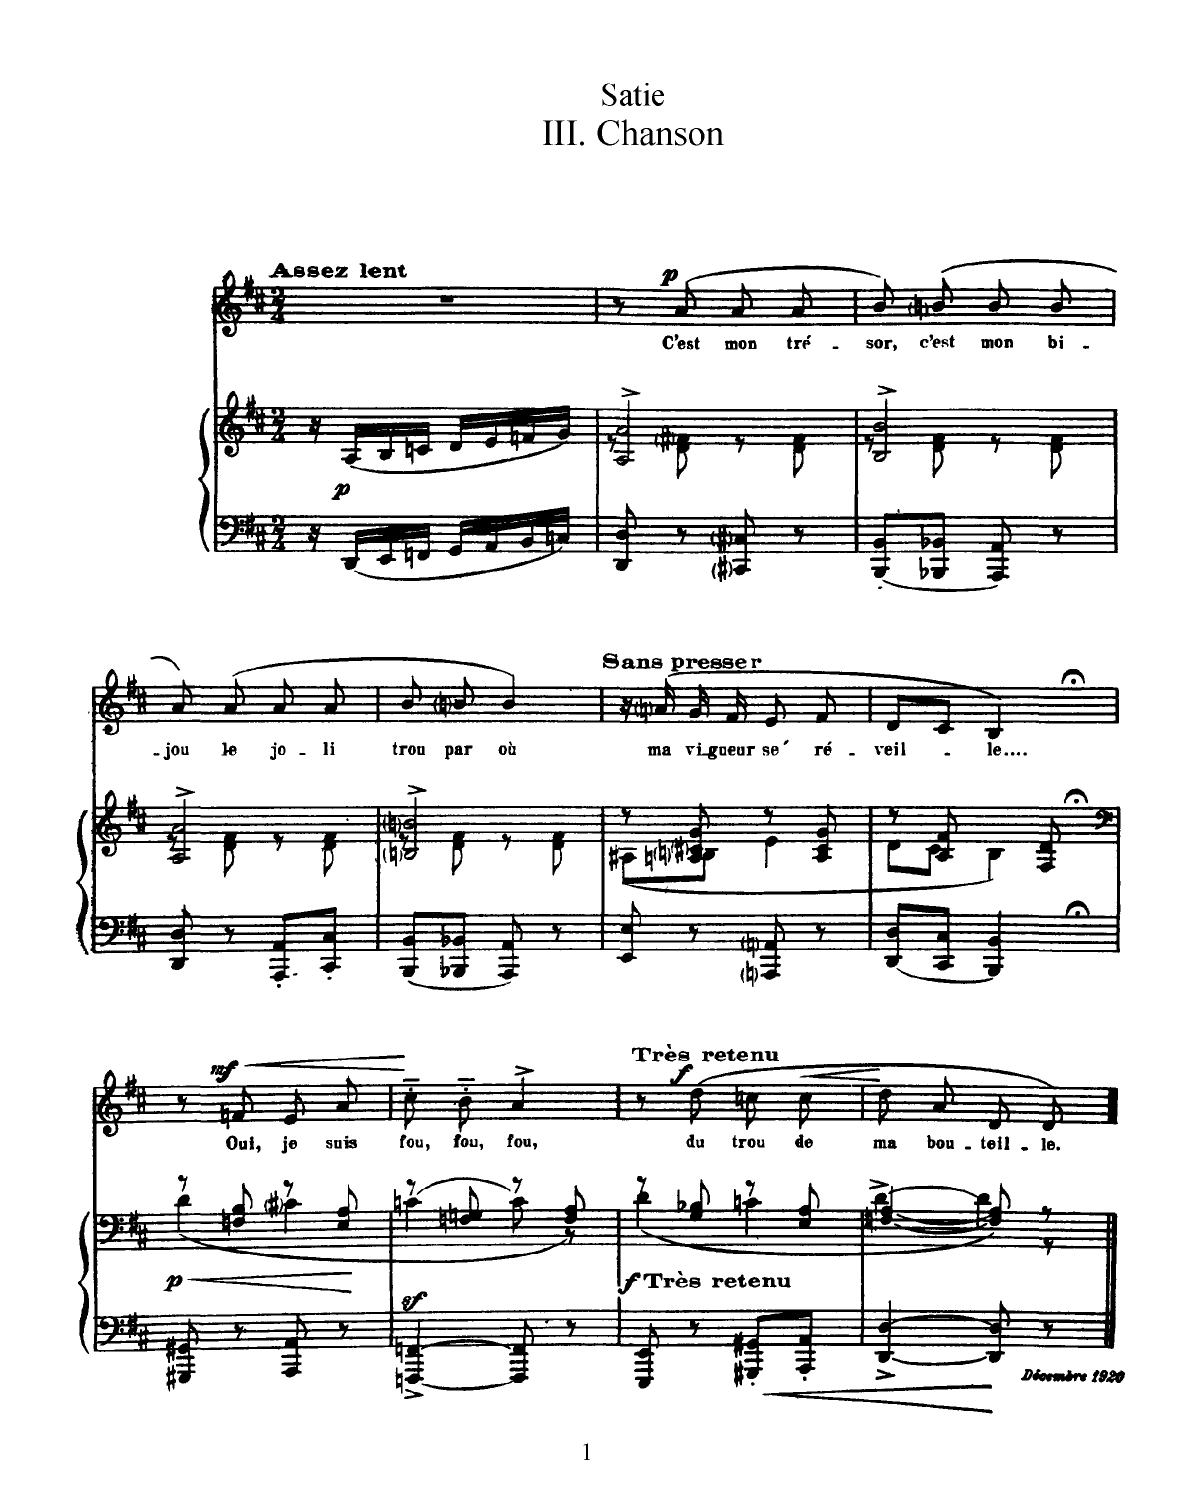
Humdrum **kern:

**kern	**kern	**dynam	**kern	**text	**dynam
*part2	*part2	*part2	*part1	*part1	*part1
*staff3	*staff2	*staff2/3	*staff1	*staff1	*staff1
*I"Piano	*	*	*I"Chant Voice	*	*
*I'Pno	*	*	*	*	*
*clefF4	*clefG2	*	*clefG2	*	*
*k[f#c#]	*k[f#c#]	*	*k[f#c#]	*	*
*M2/4	*M2/4	*	*M2/4	*	*
=1	=1	=1	=1	=1	=1
!	!	!	!LO:TX:a:B:t=Assez lent	!	!
16r	16r	.	2r	.	.
!	!	!LO:DY:b	!	!	!
16DD/LL	(16A/LL	p	.	.	.
16EE/	16B/	.	.	.	.
16FFn/JJ	16cn/JJ	.	.	.	.
16GG/LL	16d/LL	.	.	.	.
16AA/	16e/	.	.	.	.
16BB/	16fn/	.	.	.	.
16Cn/JJ	16g/JJ)	.	.	.	.
=2	=2	=2	=2	=2	=2
*	*^	*	*	*	*
8DD/ 8D/	2A/^ 2a/^	8r	.	8r	.	.
!	!	!	!	!	!	!LO:DY:b
8r	.	8d\ 8f#i\	.	(>8a/	C’est	p
8CC#i/ 8C#i/	.	8r	.	8a/	mon	.
8r	.	8d\ 8f#\	.	8a/)	tré-	.
=3	=3	=3	=3	=3	=3	=3
8BBB/' 8BB/'L	2B/^ 2b/^	8r	.	(8b\	-sor,	.
8BBB-X/ 8BB-X/J	.	8d\ 8f#\	.	8bni\	c’est	.
8AAA/ 8AA/	.	8r	.	8b\	mon	.
8r	.	8d\ 8f#\	.	8b\	bi-	.
=4	=4	=4	=4	=4	=4	=4
8DD/ 8D/	2A/^ 2a/^	8r	.	8a/)	-– jou	.
8r	.	8d\ 8f#\	.	(8a/	le	.
8AAA/' 8AA/'L	.	8r	.	8a/	jo-	.
8CC#/' 8C#/'J	.	8d\ 8f#\	.	8a/	-li	.
=5	=5	=5	=5	=5	=5	=5
8BBB/ 8BB/L	2Bni/^ 2bni/^	8r	.	8b/	trou	.
8BBB-X/ 8BB-X/J	.	8d\ 8f#\	.	8bni/	par	.
8AAA/ 8AA/	.	8r	.	4b/)	où	.
8r	.	8d\ 8f#\	.	.	.	.
=6	=6	=6	=6	=6	=6	=6
!	!	!	!	!LO:TX:a:B:t=Sans presser	!	!
8EE/ 8E/	8r	(8A#X\L	.	16r	.	.
.	.	.	.	(16ani/	ma	.
8r	8Ani/ 8c#i/ 8g/	8Bn\J	.	16g/	vi-	.
.	.	.	.	16f#/	-gueur	.
8AAAni/ 8AAni/	8r	4e\	.	8e/	se	.
8r	8A/ 8c#/ 8g/	.	.	8f#/	ré-	.
=7	=7	=7	=7	=7	=7	=7
8DD/ 8D/L	8r	8d\L	.	8d/L	-veil-	.
8CC#/ 8C#/J	8A/ 8f#/	8c#\J	.	8c#/J	.	.
4BBB/;< 4BB/;<	8ryy	4B\)	.	4B;</)	-le...	.
.	8F#/ 8d/	.	.	.	.	.
=8	=8	=8	=8	=8	=8	=8
*	*clefF4	*	*	*	*	*
!	!	!	!LO:HP:b	!	!	!
!	!	!	!LO:DY:n=1:b	!	!	!
8GGG#X/ 8GG#X/	8r	(4d\	< p	8r	.	.
!	!	!	!	!	!	!LO:HP:b
!	!	!	!	!	!	!LO:DY:n=1:b
8r	8Fn/ 8B/	.	.	8fn/	Oui,	< mf
8AAA/ 8AA/	8r	4c#i\	.	8e/	je	.
8r	8E/ 8A/	.	.	8a/	suis	.
*	*v	*v	*	*	*	*
.	.	[	.	.	[
=9	=9	=9	=9	=9	=9
*	*^	*	*	*	*
[4FFFn/z<^ [4FFn/z<^	8r	(>4cn\	.	8cc#'~\	fou,	.
.	8Fn/ 8Gn/	.	.	8b'~\	fou,	.
8FFF/] 8FF/]	8r	8c\)	.	4a^>/	fou	.
8r	8F/ 8A/)	8r	.	.	.	.
=10	=10	=10	=10	=10	=10	=10
!	!	!	!	!LO:TX:a:B:t=Très retenu	!	!
!	!LO:TX:b:B:t=Très retenu	!	!	!	!	!
!	!	!	!LO:DY:b	!	!	!
8EEE/ 8EE/	8r	(4d\	f	8r	.	.
!	!	!	!	!	!	!LO:DY:a
8r	8G/ 8B-X/	.	.	(8dd\	du	f
8GGG#X/' 8GG#X/'L	8r	4cn\	.	8ccn\	trou	.
!	!	!	!	!	!	!LO:HP:b
8AAA/' 8AA/'J	8E/ 8A/	.	.	8cc\	de	<
=11	=11	=11	=11	=11	=11	=11
[4DD/^ [4D/^	[<4Fn/ [<4A/	[>4d^>\	.	8dd\	ma	.
.	.	.	.	8a/	bou-	[
8DD/] 8D/]	8F/] 8A/])	8d\]	.	8d/	-tei-	.
8r	8r	8r	.	8d/)	-le.	.
*	*v	*v	*	*	*	*
==	==	==	==	==	==
*-	*-	*-	*-	*-	*-
